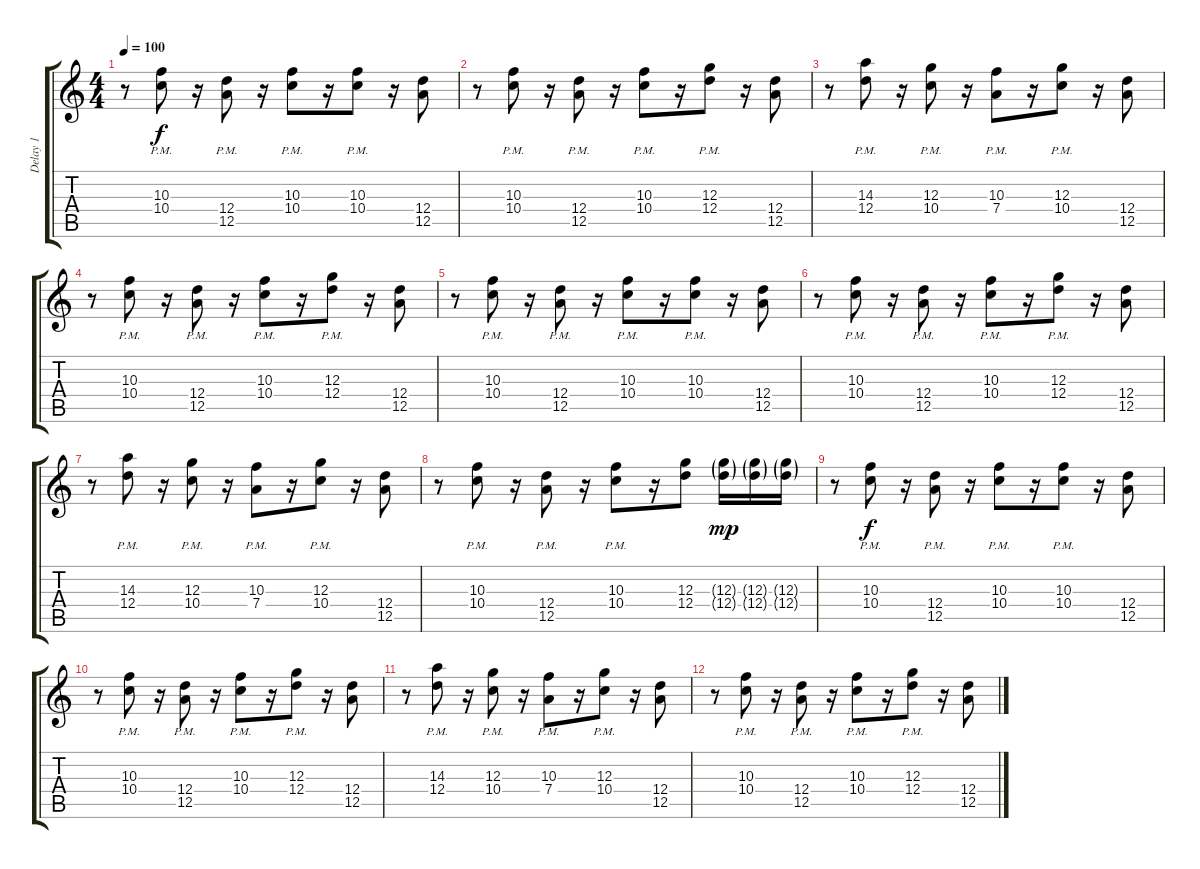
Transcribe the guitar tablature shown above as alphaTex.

\track ("Delay 1" "Delay 1") {instrument electricguitarclean}
\staff {score tabs}
\tuning (E4 B3 G3 D3 A2 E2) {hide}
\ts (4 4)
\tempo 100
\clef g2
\ks c
r.8{dy mp} (10.3{pm} 10.4{pm}).8{dy f} r.16 (12.4{pm} 12.5{pm}).8 r.16 (10.3{pm} 10.4{pm}).8 r.16 (10.3{pm} 10.4{pm}).8 r.16 (12.4 12.5).8 |
r.8 (10.3{pm} 10.4{pm}).8 r.16 (12.4{pm} 12.5{pm}).8 r.16 (10.3{pm} 10.4{pm}).8 r.16 (12.3{pm} 12.4{pm}).8 r.16 (12.4 12.5).8 |
r.8 (14.3{pm} 12.4{pm}).8 r.16 (12.3{pm} 10.4{pm}).8 r.16 (10.3{pm} 7.4{pm}).8 r.16 (12.3{pm} 10.4{pm}).8 r.16 (12.4 12.5).8 |
r.8 (10.3{pm} 10.4{pm}).8 r.16 (12.4{pm} 12.5{pm}).8 r.16 (10.3{pm} 10.4{pm}).8 r.16 (12.3{pm} 12.4{pm}).8 r.16 (12.4 12.5).8 |
r.8 (10.3{pm} 10.4{pm}).8 r.16 (12.4{pm} 12.5{pm}).8 r.16 (10.3{pm} 10.4{pm}).8 r.16 (10.3{pm} 10.4{pm}).8 r.16 (12.4 12.5).8 |
r.8 (10.3{pm} 10.4{pm}).8 r.16 (12.4{pm} 12.5{pm}).8 r.16 (10.3{pm} 10.4{pm}).8 r.16 (12.3{pm} 12.4{pm}).8 r.16 (12.4 12.5).8 |
r.8 (14.3{pm} 12.4{pm}).8 r.16 (12.3{pm} 10.4{pm}).8 r.16 (10.3{pm} 7.4{pm}).8 r.16 (12.3{pm} 10.4{pm}).8 r.16 (12.4 12.5).8 |
r.8 (10.3{pm} 10.4{pm}).8 r.16 (12.4{pm} 12.5{pm}).8 r.16 (10.3{pm} 10.4{pm}).8 r.16 (12.3 12.4).8 (12.3{g} 12.4{g}).16{dy mp} (12.3{g} 12.4{g}).16 (12.3{g} 12.4{g}).16 |
r.8 (10.3{pm} 10.4{pm}).8{dy f} r.16 (12.4{pm} 12.5{pm}).8 r.16 (10.3{pm} 10.4{pm}).8 r.16 (10.3{pm} 10.4{pm}).8 r.16 (12.4 12.5).8 |
r.8 (10.3{pm} 10.4{pm}).8 r.16 (12.4{pm} 12.5{pm}).8 r.16 (10.3{pm} 10.4{pm}).8 r.16 (12.3{pm} 12.4{pm}).8 r.16 (12.4 12.5).8 |
r.8 (14.3{pm} 12.4{pm}).8 r.16 (12.3{pm} 10.4{pm}).8 r.16 (10.3{pm} 7.4{pm}).8 r.16 (12.3{pm} 10.4{pm}).8 r.16 (12.4 12.5).8 |
r.8 (10.3{pm} 10.4{pm}).8 r.16 (12.4{pm} 12.5{pm}).8 r.16 (10.3{pm} 10.4{pm}).8 r.16 (12.3{pm} 12.4{pm}).8 r.16 (12.4 12.5).8
